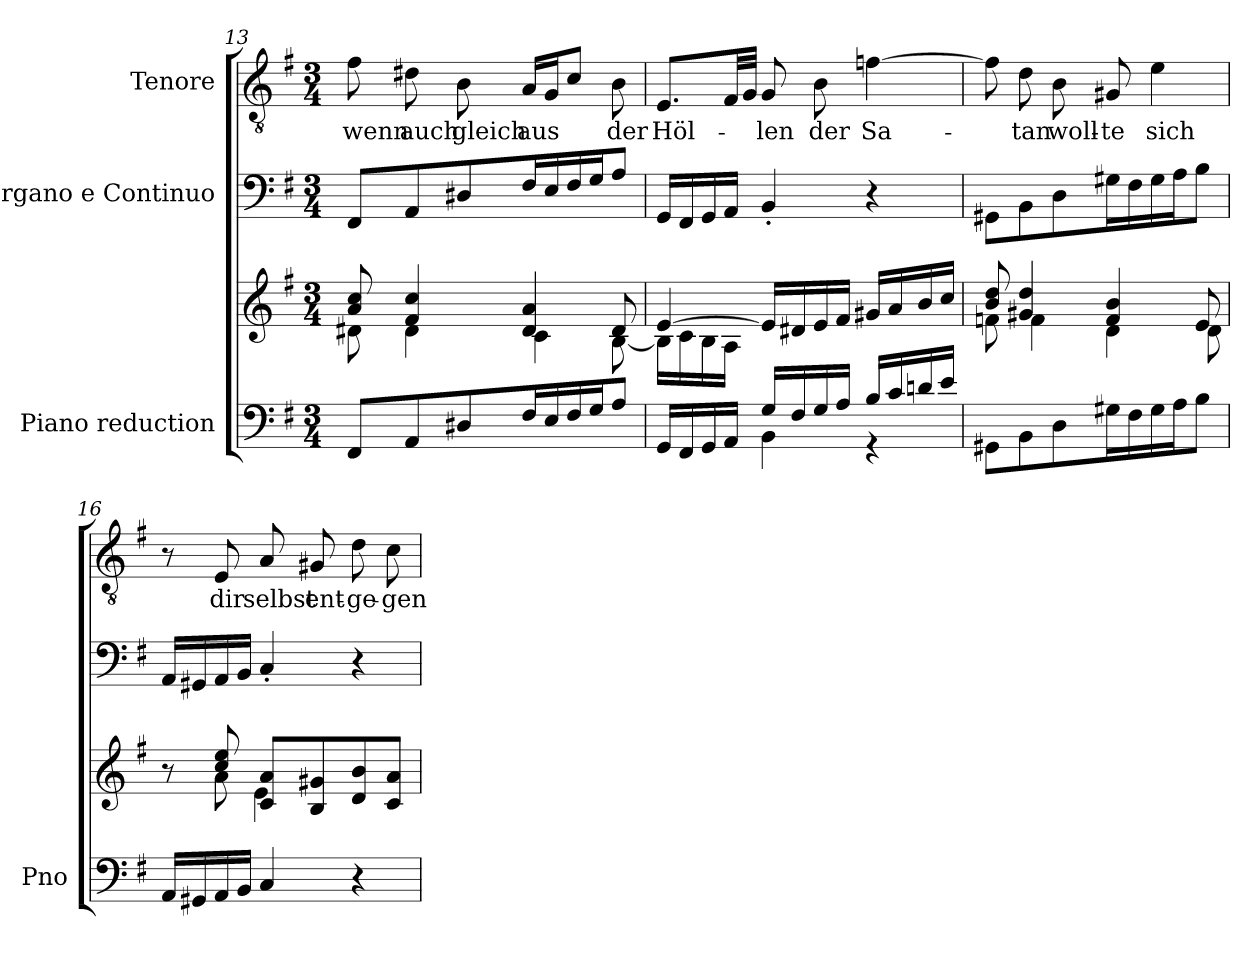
**kern	**kern	**kern	**kern	**text
*part3	*part3	*part2	*part1	*part1
*staff4	*staff3	*staff2	*staff1	*staff1
*I"Piano reduction	*	*I"Organo e Continuo	*I"Tenore	*
*I'Pno	*	*	*	*
*clefF4	*clefG2	*clefF4	*clefGv2	*
*k[f#]	*k[f#]	*k[f#]	*k[f#]	*
*M3/4	*M3/4	*M3/4	*M3/4	*
=13	=13	=13	=13	=13
*	*^	*	*	*
!	!	!	!	!	!LO:LY:b
8FF#/L	8a/ 8cc/	8d#X\	8FF#/L	8f#\	wenn
!	!	!	!	!	!LO:LY:b
8AA/	4f#/ 4cc/	4d#\	8AA/	8d#X\	auch
!	!	!	!	!	!LO:LY:b
8D#X/	.	.	8D#X/	8B\	gleich
!	!	!	!	!	!LO:LY:b
16F#/L	4d#/ 4a/	4c\	16F#/L	16A/LL	aus
16E/	.	.	16E/	16G/J	.
16F#/	.	.	16F#/	8c/J	.
16G/J	.	.	16G/J	.	.
!	!	!	!	!	!LO:LY:b
8A/J	8d#/	[8B\	8A/J	8B\	der
=14	=14	=14	=14	=14	=14
*^	*	*	*	*	*
!	!	!	!	!	!	!LO:LY:b
4ryy	16GG/LL	[>4e/	16B\LL]	16GG/LL	8.E/L	Höl-
.	16FF#/	.	16c\	16FF#/	.	.
.	16GG/	.	16B\	16GG/	.	.
.	16AA/JJ	.	16A\JJ	16AA/JJ	32F#/LL	.
.	.	.	.	.	32G/JJJ	.
!	!	!	!	!	!	!LO:LY:b
16G/LL	4BB\	16e/LL]	2ryy	4BB'/	8G/	-len
16F#/	.	16d#X/	.	.	.	.
!	!	!	!	!	!	!LO:LY:b
16G/	.	16e/	.	.	8B\	der
16A/JJ	.	16f#/JJ	.	.	.	.
!	!	!	!	!	!	!LO:LY:b
16B/LL	4r	16g#X/LL	.	4r	[4fn\	Sa-
16c/	.	16a/	.	.	.	.
16dn/	.	16b/	.	.	.	.
16e/JJ	.	16cc/JJ	.	.	.	.
*v	*v	*	*	*	*	*
=15	=15	=15	=15	=15	=15
8GG#X\L	8b/ 8dd/	8fn\	8GG#X\L	8f\]	.
!	!	!	!	!	!LO:LY:b
8BB\	4g#X/ 4dd/	4f\	8BB\	8d\	-tan
!	!	!	!	!	!LO:LY:b
8D\	.	.	8D\	8B\	woll-
!	!	!	!	!	!LO:LY:b
16G#X\L	4f/ 4b/	4d\	16G#X\L	8G#X/	-te
16F#\	.	.	16F#\	.	.
!	!	!	!	!	!LO:LY:b
16G#\	.	.	16G#\	4e\	sich
16A\J	.	.	16A\J	.	.
8B\J	8e/	8d\	8B\J	.	.
=16	=16	=16	=16	=16	=16
16AA/LL	8r	8ryy	16AA/LL	8r	.
16GG#i/	.	.	16GG#X/	.	.
!	!	!	!	!	!LO:LY:b
16AA/	8cc/ 8ee/	8a\	16AA/	8E/	dir
16BB/JJ	.	.	16BB/JJ	.	.
!	!	!	!	!	!LO:LY:b
4C/	8c/ 8a/L	4e\	4C'/	8A/	selbst
!	!	!	!	!	!LO:LY:b
.	8B/ 8g#X/	.	.	8G#X/	ent-
!	!	!	!	!	!LO:LY:b
4r	8d/ 8b/	4ryy	4r	8d\	-ge-
!	!	!	!	!	!LO:LY:b
.	8c/ 8a/J	.	.	8c\	-gen-
*	*v	*v	*	*	*
=	=	=	=	=
*-	*-	*-	*-	*-
